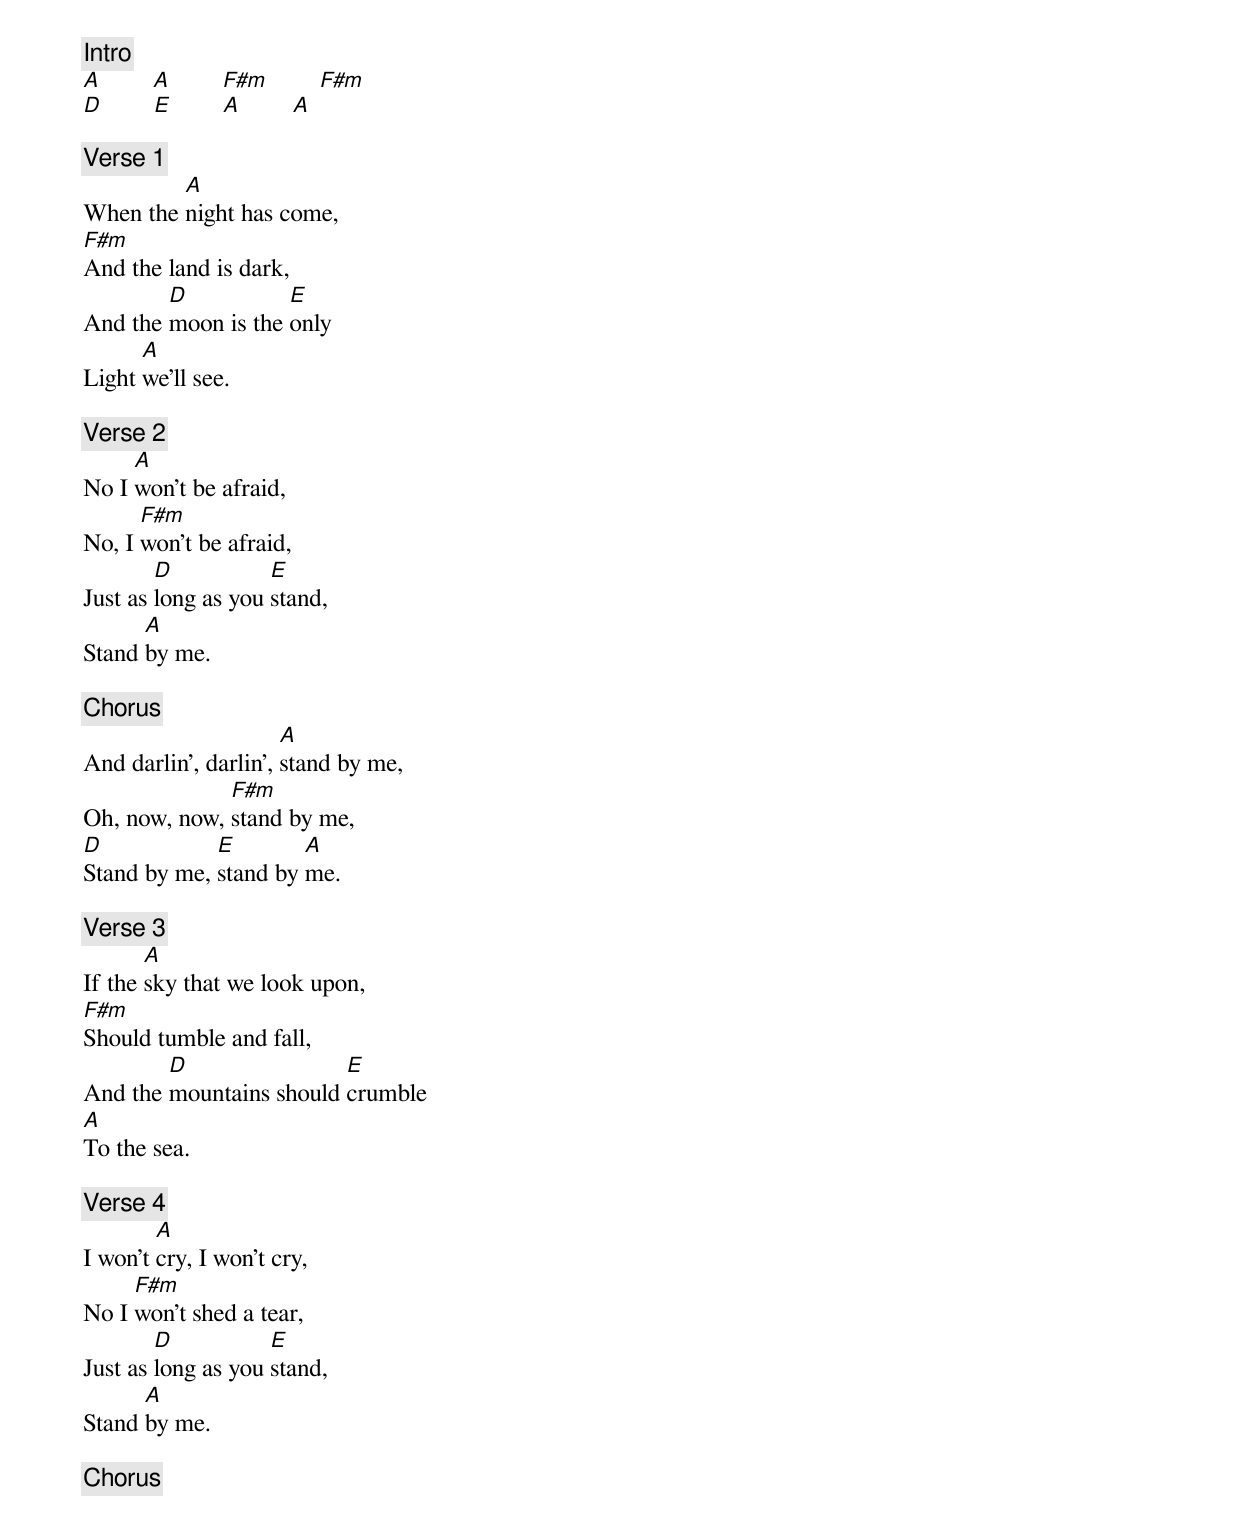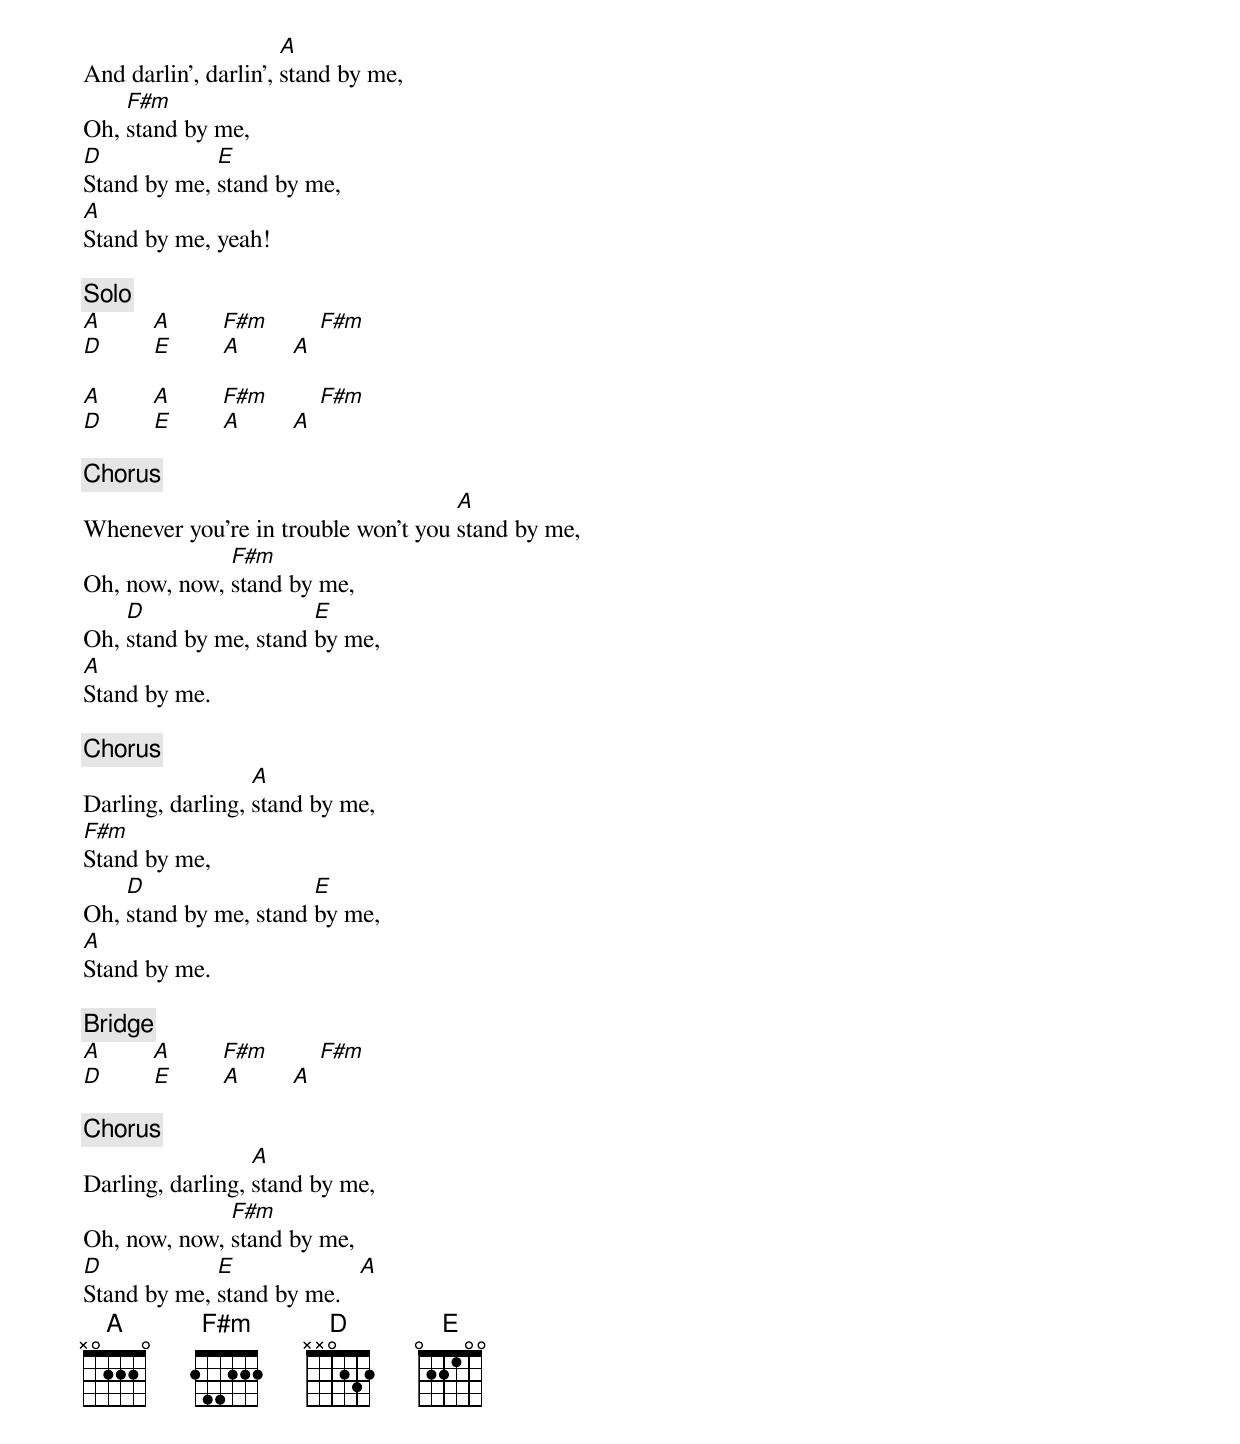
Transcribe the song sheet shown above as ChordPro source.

{c: Intro}
[A]        [A]        [F#m]        [F#m]
[D]        [E]        [A]        [A]

{c: Verse 1}
When the [A]night has come,
[F#m]And the land is dark,
And the [D]moon is the [E]only
Light [A]we'll see.

{c: Verse 2}
No I [A]won't be afraid,
No, I [F#m]won't be afraid,
Just as [D]long as you [E]stand,
Stand [A]by me.

{c: Chorus}
And darlin', darlin', [A]stand by me,
Oh, now, now, [F#m]stand by me,
[D]Stand by me, [E]stand by [A]me.

{c: Verse 3}
If the [A]sky that we look upon,
[F#m]Should tumble and fall,
And the [D]mountains should [E]crumble
[A]To the sea.

{c: Verse 4}
I won't [A]cry, I won't cry,
No I [F#m]won't shed a tear,
Just as [D]long as you [E]stand,
Stand [A]by me.

{c: Chorus}
And darlin', darlin', [A]stand by me,
Oh, [F#m]stand by me,
[D]Stand by me, [E]stand by me,
[A]Stand by me, yeah!

{c: Solo}
[A]        [A]        [F#m]        [F#m]
[D]        [E]        [A]        [A]

[A]        [A]        [F#m]        [F#m]
[D]        [E]        [A]        [A]

{c: Chorus}
Whenever you're in trouble won't you [A]stand by me,
Oh, now, now, [F#m]stand by me,
Oh, [D]stand by me, stand [E]by me,
[A]Stand by me.

{c: Chorus}
Darling, darling, [A]stand by me,
[F#m]Stand by me,
Oh, [D]stand by me, stand [E]by me,
[A]Stand by me.

{c: Bridge}
[A]        [A]        [F#m]        [F#m]
[D]        [E]        [A]        [A]

{c: Chorus}
Darling, darling, [A]stand by me,
Oh, now, now, [F#m]stand by me,
[D]Stand by me, [E]stand by me.   [A]
